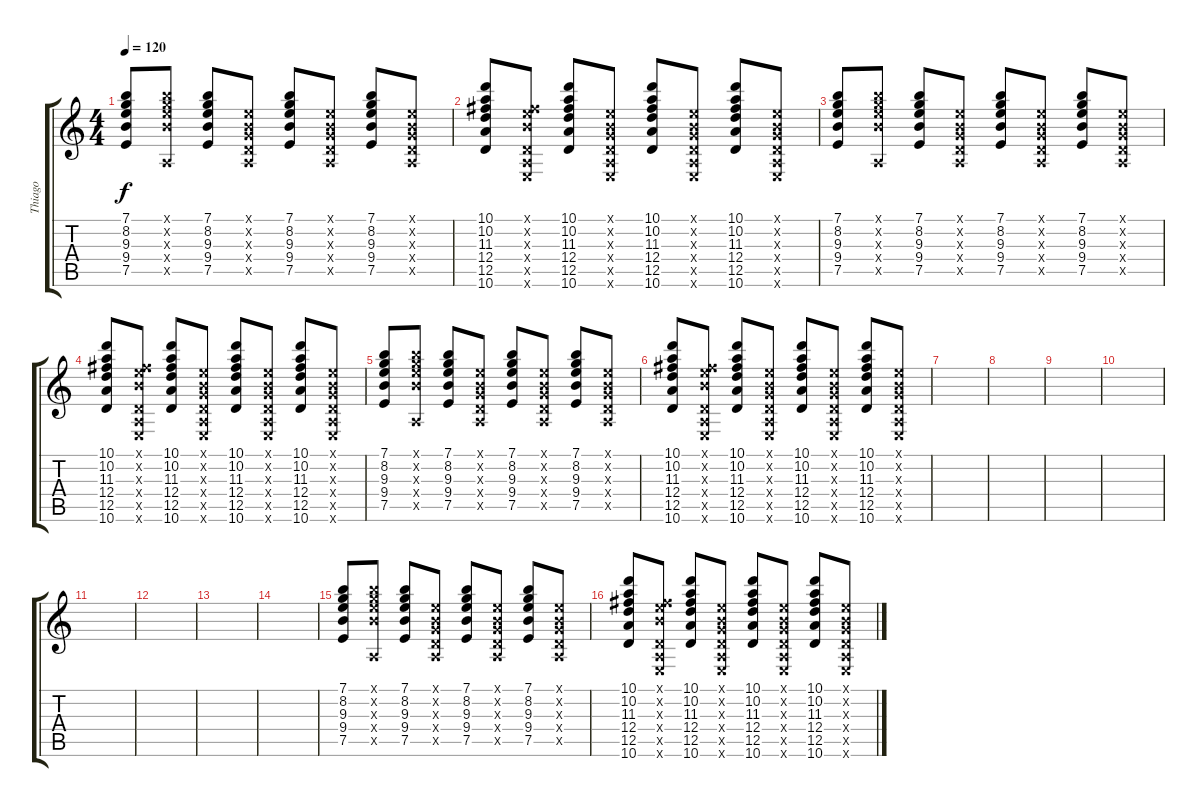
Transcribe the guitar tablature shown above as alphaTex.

\track ("Thiago" "Thiago") {instrument electricguitarclean}
\staff {score tabs}
\tuning (E4 B3 G3 D3 A2 E2) {hide}
\ts (4 4)
\tempo 120
\clef g2
\ks c
(7.1 8.2 9.3 9.4 7.5).8{dy f} (7.1{x} 8.2{x} 9.3{x} 9.4{x} 0.5{x}).8 (7.1 8.2 9.3 9.4 7.5).8 (0.1{x} 0.2{x} 0.3{x} 0.4{x} 0.5{x}).8 (7.1 8.2 9.3 9.4 7.5).8 (0.1{x} 0.2{x} 0.3{x} 0.4{x} 0.5{x}).8 (7.1 8.2 9.3 9.4 7.5).8 (0.1{x} 0.2{x} 0.3{x} 0.4{x} 0.5{x}).8 |
(10.1 10.2 11.3 12.4 12.5 10.6).8 (0.1{x} 0.2{x} 11.3{x} 0.4{x} 0.5{x} 0.6{x}).8 (10.1 10.2 11.3 12.4 12.5 10.6).8 (0.1{x} 0.2{x} 0.3{x} 0.4{x} 0.5{x} 0.6{x}).8 (10.1 10.2 11.3 12.4 12.5 10.6).8 (0.1{x} 0.2{x} 0.3{x} 0.4{x} 0.5{x} 0.6{x}).8 (10.1 10.2 11.3 12.4 12.5 10.6).8 (0.1{x} 0.2{x} 0.3{x} 0.4{x} 0.5{x} 0.6{x}).8 |
(7.1 8.2 9.3 9.4 7.5).8 (7.1{x} 8.2{x} 9.3{x} 9.4{x} 0.5{x}).8 (7.1 8.2 9.3 9.4 7.5).8 (0.1{x} 0.2{x} 0.3{x} 0.4{x} 0.5{x}).8 (7.1 8.2 9.3 9.4 7.5).8 (0.1{x} 0.2{x} 0.3{x} 0.4{x} 0.5{x}).8 (7.1 8.2 9.3 9.4 7.5).8 (0.1{x} 0.2{x} 0.3{x} 0.4{x} 0.5{x}).8 |
(10.1 10.2 11.3 12.4 12.5 10.6).8 (0.1{x} 0.2{x} 11.3{x} 0.4{x} 0.5{x} 0.6{x}).8 (10.1 10.2 11.3 12.4 12.5 10.6).8 (0.1{x} 0.2{x} 0.3{x} 0.4{x} 0.5{x} 0.6{x}).8 (10.1 10.2 11.3 12.4 12.5 10.6).8 (0.1{x} 0.2{x} 0.3{x} 0.4{x} 0.5{x} 0.6{x}).8 (10.1 10.2 11.3 12.4 12.5 10.6).8 (0.1{x} 0.2{x} 0.3{x} 0.4{x} 0.5{x} 0.6{x}).8 |
(7.1 8.2 9.3 9.4 7.5).8 (7.1{x} 8.2{x} 9.3{x} 9.4{x} 0.5{x}).8 (7.1 8.2 9.3 9.4 7.5).8 (0.1{x} 0.2{x} 0.3{x} 0.4{x} 0.5{x}).8 (7.1 8.2 9.3 9.4 7.5).8 (0.1{x} 0.2{x} 0.3{x} 0.4{x} 0.5{x}).8 (7.1 8.2 9.3 9.4 7.5).8 (0.1{x} 0.2{x} 0.3{x} 0.4{x} 0.5{x}).8 |
(10.1 10.2 11.3 12.4 12.5 10.6).8 (0.1{x} 0.2{x} 11.3{x} 0.4{x} 0.5{x} 0.6{x}).8 (10.1 10.2 11.3 12.4 12.5 10.6).8 (0.1{x} 0.2{x} 0.3{x} 0.4{x} 0.5{x} 0.6{x}).8 (10.1 10.2 11.3 12.4 12.5 10.6).8 (0.1{x} 0.2{x} 0.3{x} 0.4{x} 0.5{x} 0.6{x}).8 (10.1 10.2 11.3 12.4 12.5 10.6).8 (0.1{x} 0.2{x} 0.3{x} 0.4{x} 0.5{x} 0.6{x}).8 |
|
|
|
|
|
|
|
|
(7.1 8.2 9.3 9.4 7.5).8 (7.1{x} 8.2{x} 9.3{x} 9.4{x} 0.5{x}).8 (7.1 8.2 9.3 9.4 7.5).8 (0.1{x} 0.2{x} 0.3{x} 0.4{x} 0.5{x}).8 (7.1 8.2 9.3 9.4 7.5).8 (0.1{x} 0.2{x} 0.3{x} 0.4{x} 0.5{x}).8 (7.1 8.2 9.3 9.4 7.5).8 (0.1{x} 0.2{x} 0.3{x} 0.4{x} 0.5{x}).8 |
(10.1 10.2 11.3 12.4 12.5 10.6).8 (0.1{x} 0.2{x} 11.3{x} 0.4{x} 0.5{x} 0.6{x}).8 (10.1 10.2 11.3 12.4 12.5 10.6).8 (0.1{x} 0.2{x} 0.3{x} 0.4{x} 0.5{x} 0.6{x}).8 (10.1 10.2 11.3 12.4 12.5 10.6).8 (0.1{x} 0.2{x} 0.3{x} 0.4{x} 0.5{x} 0.6{x}).8 (10.1 10.2 11.3 12.4 12.5 10.6).8 (0.1{x} 0.2{x} 0.3{x} 0.4{x} 0.5{x} 0.6{x}).8
